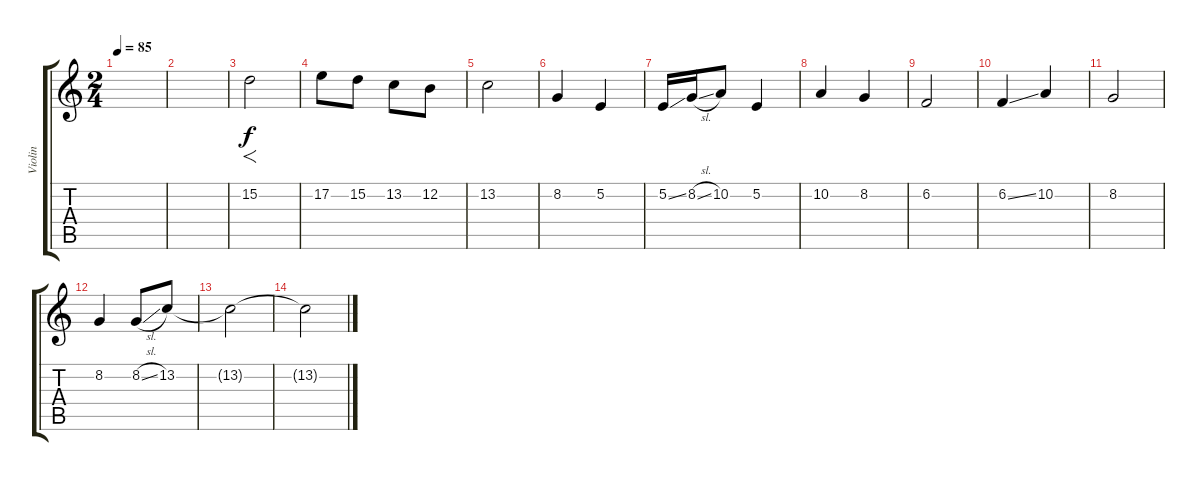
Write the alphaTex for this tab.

\track ("Violin" "Violin") {instrument violin}
\staff {score tabs}
\tuning (E4 B3 G3 D3 A2 E2) {hide}
\ts (2 4)
\tempo 85
\clef g2
\ks c
|
|
15.2.2{f} |
17.2.8 15.2.8 13.2.8 12.2.8 |
13.2.2 |
8.2.4 5.2.4 |
5.2{ss}.16 8.2{sl}.16 10.2.8 5.2.4 |
10.2.4 8.2.4 |
6.2.2 |
6.2{ss}.4 10.2.4 |
8.2.2 |
8.2.4 8.2{sl}.8 13.2.8 |
13.2{t}.2{volume 0} |
13.2{t}.2
